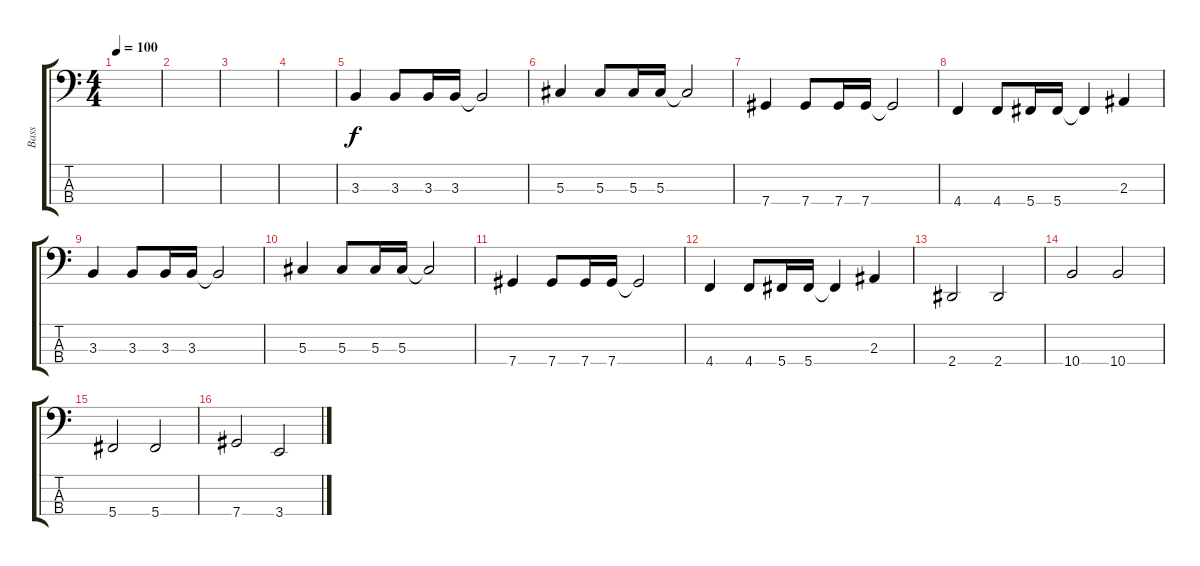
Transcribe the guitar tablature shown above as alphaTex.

\track ("Bass" "Bass") {instrument electricbasspick}
\staff {score tabs}
\tuning (Gb2 Db2 Ab1 Db1) {hide}
\ts (4 4)
\tempo 100
\clef f4
\ks c
|
|
|
|
3.3.4 3.3.8 3.3.16 3.3.16 3.3{t}.2 |
5.3.4 5.3.8 5.3.16 5.3.16 5.3{t}.2 |
7.4.4 7.4.8 7.4.16 7.4.16 7.4{t}.2 |
4.4.4 4.4.8 5.4.16 5.4.16 5.4{t}.4 2.3.4 |
3.3.4 3.3.8 3.3.16 3.3.16 3.3{t}.2 |
5.3.4 5.3.8 5.3.16 5.3.16 5.3{t}.2 |
7.4.4 7.4.8 7.4.16 7.4.16 7.4{t}.2 |
4.4.4 4.4.8 5.4.16 5.4.16 5.4{t}.4 2.3.4 |
2.4.2 2.4.2 |
10.4.2 10.4.2 |
5.4.2 5.4.2 |
7.4.2 3.4.2
